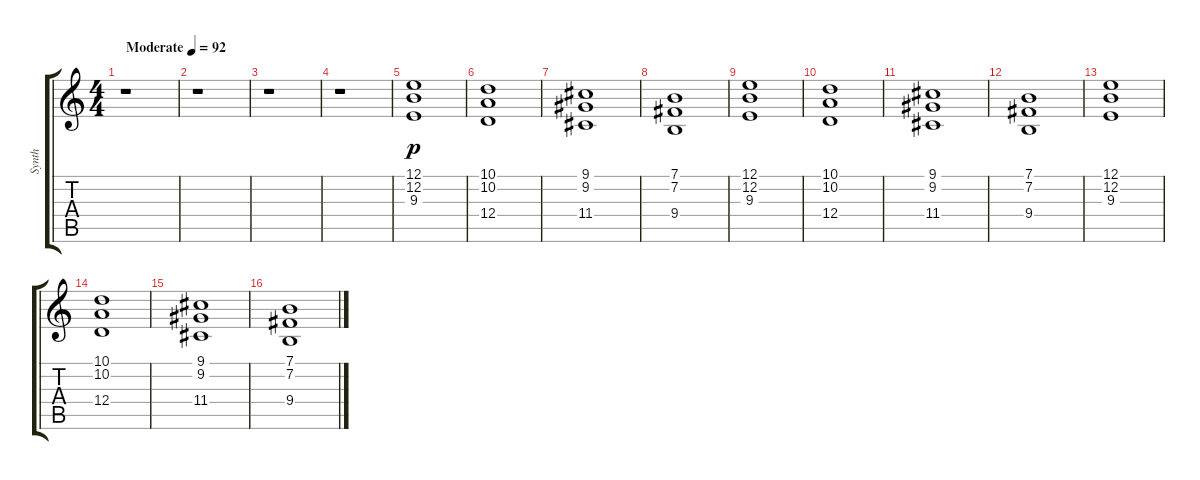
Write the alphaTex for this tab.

\track ("Synth" "Synth") {instrument stringensemble2}
\staff {score tabs}
\tuning (E4 B3 G3 D3 A2 E2) {hide}
\ts (4 4)
\tempo (92 "Moderate")
\clef g2
\ks c
r.1{dy p instrument stringensemble2} |
r.1 |
r.1 |
r.1 |
(12.1 12.2 9.3).1 |
(10.1 10.2 12.4).1 |
(9.1 9.2 11.4).1 |
(7.1 7.2 9.4).1 |
(12.1 12.2 9.3).1 |
(10.1 10.2 12.4).1 |
(9.1 9.2 11.4).1 |
(7.1 7.2 9.4).1 |
(12.1 12.2 9.3).1 |
(10.1 10.2 12.4).1 |
(9.1 9.2 11.4).1 |
(7.1 7.2 9.4).1
